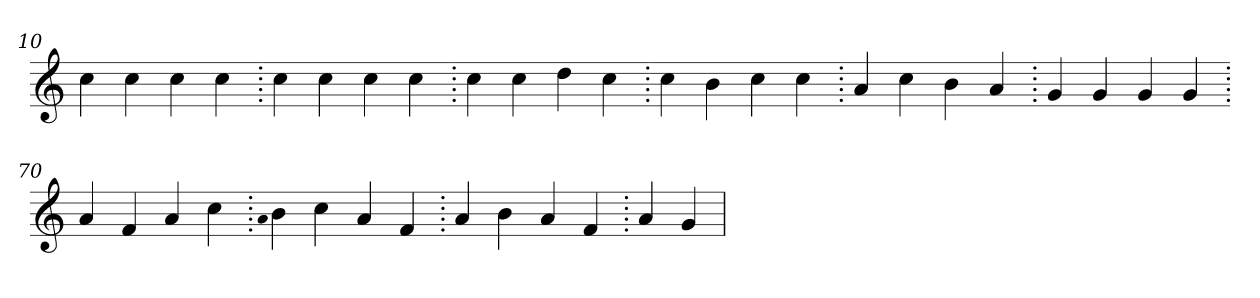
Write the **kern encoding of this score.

**kern
*part1
*staff1
*clefG2
=10.
4cc
4cc
4cc
4cc
=20.
4cc
4cc
4cc
4cc
=30.
4cc
4cc
4dd
4cc
=40.
4cc
4b
4cc
4cc
=50.
4a
4cc
4b
4a
=60.
4g
4g
4g
4g
=70.
4a
4f
4a
4cc
=80.
qqa
4b
4cc
4a
4f
=90.
4a
4b
4a
4f
=100.
4a
4g
=
*-
